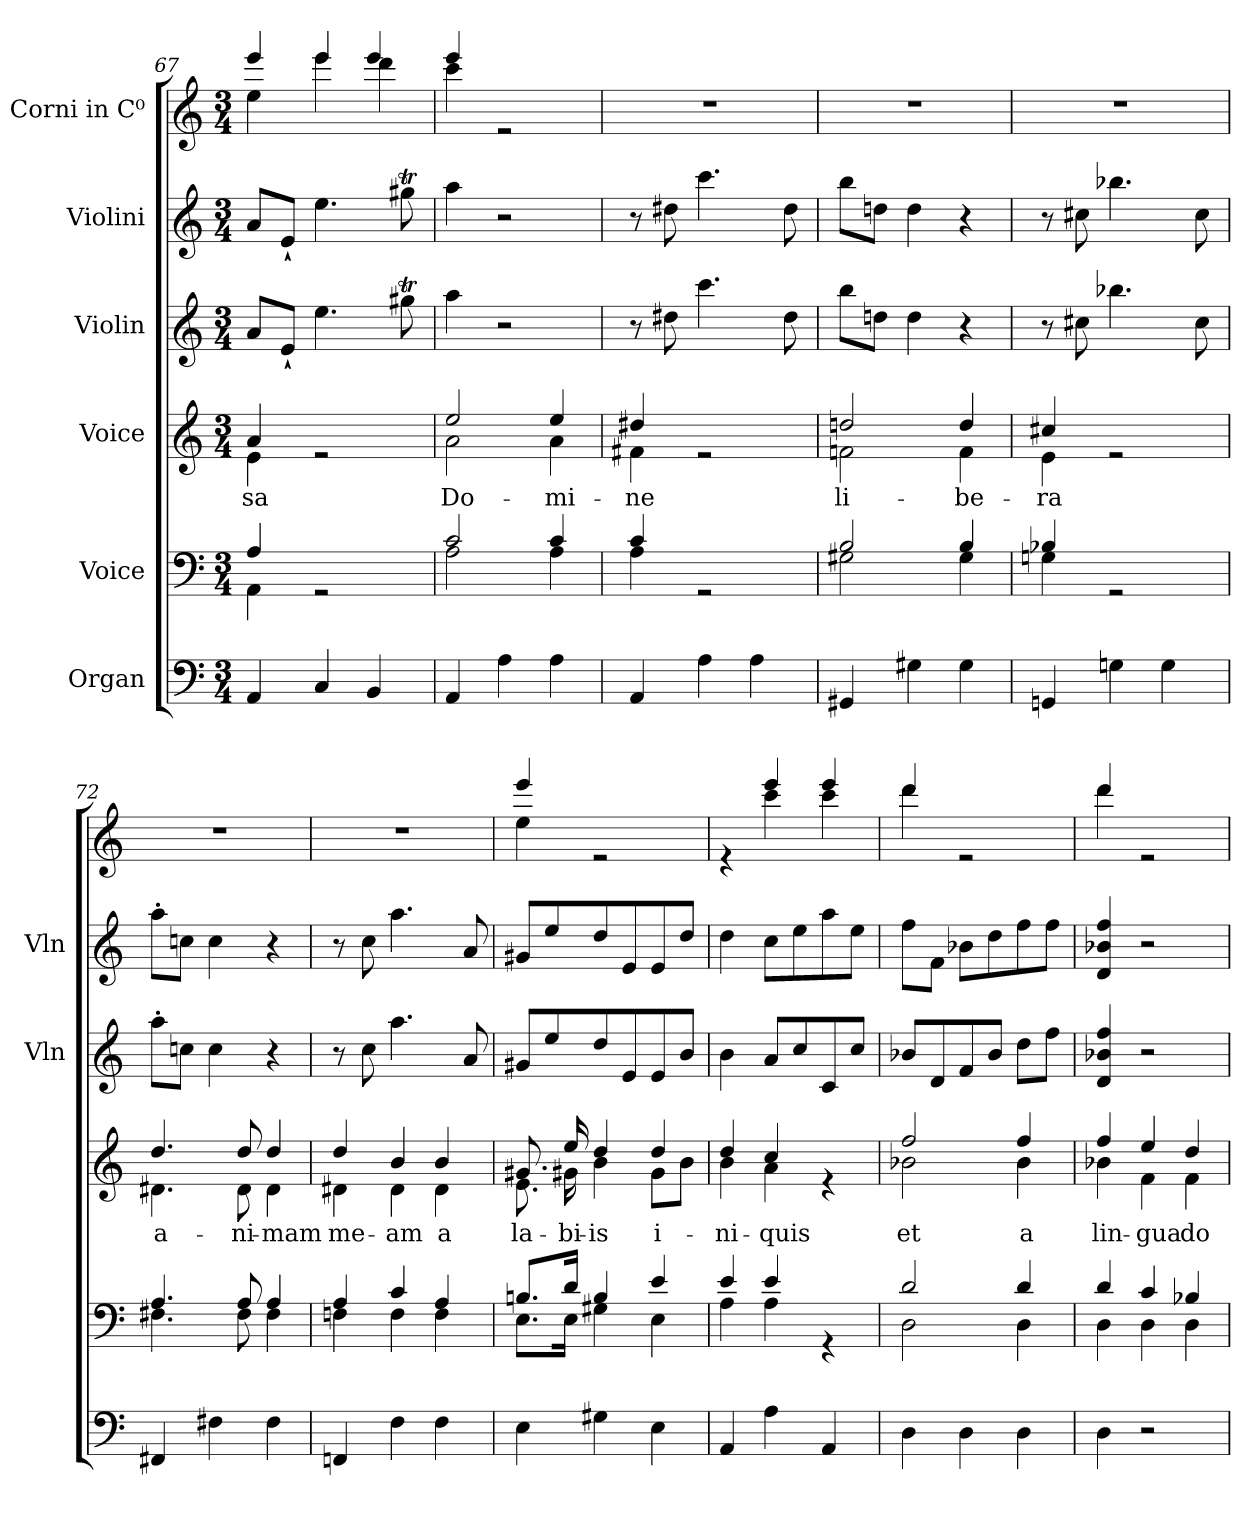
**kern	**kern	**kern	**text	**kern	**kern	**kern
*part6	*part5	*part4	*part4	*part3	*part2	*part1
*staff6	*staff5	*staff4	*staff4	*staff3	*staff2	*staff1
*I"Organ	*I"Voice	*I"Voice	*	*I"Violin	*I"Violini	*I"Corni in C⁰
*	*	*	*	*I'Vln	*I'Vln	*
*clefF4	*clefF4	*clefG2	*	*clefG2	*clefG2	*clefG2
*	*	*	*	*	*	*ITrd7c12
*k[]	*k[]	*k[]	*	*k[]	*k[]	*k[]
*M3/4	*M3/4	*M3/4	*	*M3/4	*M3/4	*M3/4
=67	=67	=67	=67	=67	=67	=67
*	*^	*	*	*	*	*
!	!	!	!	!LO:LY:b	!	!	!
*	*	*	*^	*	*	*	*^
4AA/	4A/	4AA\	4a/	4e\	-sa	8a/L	8a/L	4ee/	4e\
.	.	.	.	.	.	8e`/J	8e`/J	.	.
4C/	2rGG	2ryy	2re	2ryy	.	4.ee\	4.ee\	4ee/	4ee\
4BB/	.	.	.	.	.	.	.	4ee/	4dd\
.	.	.	.	.	.	8gg#Xt\	8gg#Xt\	.	.
=68	=68	=68	=68	=68	=68	=68	=68	=68	=68
!	!	!	!	!	!LO:LY:b	!	!	!	!
4AA/	2c/	2A\	2ee/	2a\	Do-	4aa\	4aa\	4ee/	4cc\
4A\	.	.	.	.	.	2r	2r	2re	2ryy
!	!	!	!	!	!LO:LY:b	!	!	!	!
4A\	4c/	4A\	4ee/	4a\	-mi-	.	.	.	.
*	*	*	*	*	*	*	*	*v	*v
=69	=69	=69	=69	=69	=69	=69	=69	=69
!	!	!	!	!	!LO:LY:b	!	!	!
4AA/	4c/	4A\	4dd#X/	4f#X\	-ne	8r	8r	2.r
.	.	.	.	.	.	8dd#X\	8dd#X\	.
4A\	2rGG	2ryy	2re	2ryy	.	4.ccc\	4.ccc\	.
4A\	.	.	.	.	.	.	.	.
.	.	.	.	.	.	8dd#\	8dd#\	.
=70	=70	=70	=70	=70	=70	=70	=70	=70
!	!	!	!	!	!LO:LY:b	!	!	!
4GG#X/	2B/	2G#X\	2ddn/	2fn\	li-	8bb\L	8bb\L	2.r
.	.	.	.	.	.	8ddn\J	8ddn\J	.
4G#X\	.	.	.	.	.	4dd\	4dd\	.
!	!	!	!	!	!LO:LY:b	!	!	!
4G#\	4B/	4G#\	4dd/	4f\	-be-	4r	4r	.
=71	=71	=71	=71	=71	=71	=71	=71	=71
!	!	!	!	!	!LO:LY:b	!	!	!
4GGn/	4B-X/	4Gn\	4cc#X/	4e\	-ra	8r	8r	2.r
.	.	.	.	.	.	8cc#X\	8cc#X\	.
4Gn\	2rGG	2ryy	2re	2ryy	.	4.bb-X\	4.bb-X\	.
4G\	.	.	.	.	.	.	.	.
.	.	.	.	.	.	8cc#\	8cc#\	.
!!LO:PB:g=z
=72	=72	=72	=72	=72	=72	=72	=72	=72
!	!	!	!	!	!LO:LY:b	!	!	!
4FF#X/	4.A/	4.F#X\	4.dd/	4.d#X\	a-	8aa'\L	8aa'\L	2.r
.	.	.	.	.	.	8ccn\J	8ccn\J	.
4F#X\	.	.	.	.	.	4cc\	4cc\	.
!	!	!	!	!	!LO:LY:b	!	!	!
.	8A/	8F#\	8dd/	8d#\	-ni-	.	.	.
!	!	!	!	!	!LO:LY:b	!	!	!
4F#\	4A/	4F#\	4dd/	4d#\	-mam	4r	4r	.
=73	=73	=73	=73	=73	=73	=73	=73	=73
!	!	!	!	!	!LO:LY:b	!	!	!
4FFn/	4A/	4Fn\	4dd/	4d#X\	me-	8r	8r	2.r
.	.	.	.	.	.	8cc\	8cc\	.
!	!	!	!	!	!LO:LY:b	!	!	!
4F\	4c/	4F\	4b/	4d#\	-am	4.aa\	4.aa\	.
!	!	!	!	!	!LO:LY:b	!	!	!
4F\	4A/	4F\	4b/	4d#\	a	.	.	.
.	.	.	.	.	.	8a/	8a/	.
=74	=74	=74	=74	=74	=74	=74	=74	=74
!	!	!	!	!	!LO:LY:b	!	!	!
*	*	*	*	*	*	*	*	*^
4E\	8.Bn/L	8.E\L	8.g#X/	8.e\	la-	8g#X/L	8g#X/L	4ee/	4e\
.	.	.	.	.	.	8ee/	8ee/	.	.
!	!	!	!	!	!LO:LY:b	!	!	!	!
.	16d/Jk	16E\Jk	16ee/	16g#X\	-bi-	.	.	.	.
!	!	!	!	!	!LO:LY:b	!	!	!	!
4G#X\	4B/	4G#X\	4dd/	4b\	-is	8dd/	8dd/	2re	2ryy
.	.	.	.	.	.	8e/	8e/	.	.
!	!	!	!	!	!LO:LY:b	!	!	!	!
4E\	4e/	4E\	4dd/	8g#\L	i-	8e/	8e/	.	.
.	.	.	.	8b\J	.	8b/J	8dd/J	.	.
=75	=75	=75	=75	=75	=75	=75	=75	=75	=75
!	!	!	!	!	!LO:LY:b	!	!	!	!
4AA/	4e/	4A\	4dd/	4b\	-ni-	4b\	4dd\	4re	4ryy
!	!	!	!	!	!LO:LY:b	!	!	!	!
4A\	4e/	4A\	4cc/	4a\	-quis	8a/L	8cc\L	4ee/	4cc\
.	.	.	.	.	.	8cc/	8ee\	.	.
4AA/	4rGG	4ryy	4re	4ryy	.	8c/	8aa\	4ee/	4cc\
.	.	.	.	.	.	8cc/J	8ee\J	.	.
=76	=76	=76	=76	=76	=76	=76	=76	=76	=76
!	!	!	!	!	!LO:LY:b	!	!	!	!
4D\	2d/	2D\	2ff/	2b-X\	et	8b-X/L	8ff\L	4dd/	4dd\
.	.	.	.	.	.	8d/	8f\J	.	.
4D\	.	.	.	.	.	8f/	8b-X\L	2re	2ryy
.	.	.	.	.	.	8b-/J	8dd\	.	.
!	!	!	!	!	!LO:LY:b	!	!	!	!
4D\	4d/	4D\	4ff/	4b-\	a	8dd\L	8ff\	.	.
.	.	.	.	.	.	8ff\J	8ff\J	.	.
=77	=77	=77	=77	=77	=77	=77	=77	=77	=77
!	!	!	!	!	!LO:LY:b	!	!	!	!
4D\	4d/	4D\	4ff/	4b-X\	lin-	4d/ 4b-X/ 4ff/	4d/ 4b-X/ 4ff/	4dd/	4dd\
!	!	!	!	!	!LO:LY:b	!	!	!	!
2r	4c/	4D\	4ee/	4f\	-gua	2r	2r	2re	2ryy
!	!	!	!	!	!LO:LY:b	!	!	!	!
.	4B-X/	4D\	4dd/	4f\	do-	.	.	.	.
*	*v	*v	*	*	*	*	*	*v	*v
*	*	*v	*v	*	*	*	*
=	=	=	=	=	=	=
*-	*-	*-	*-	*-	*-	*-
